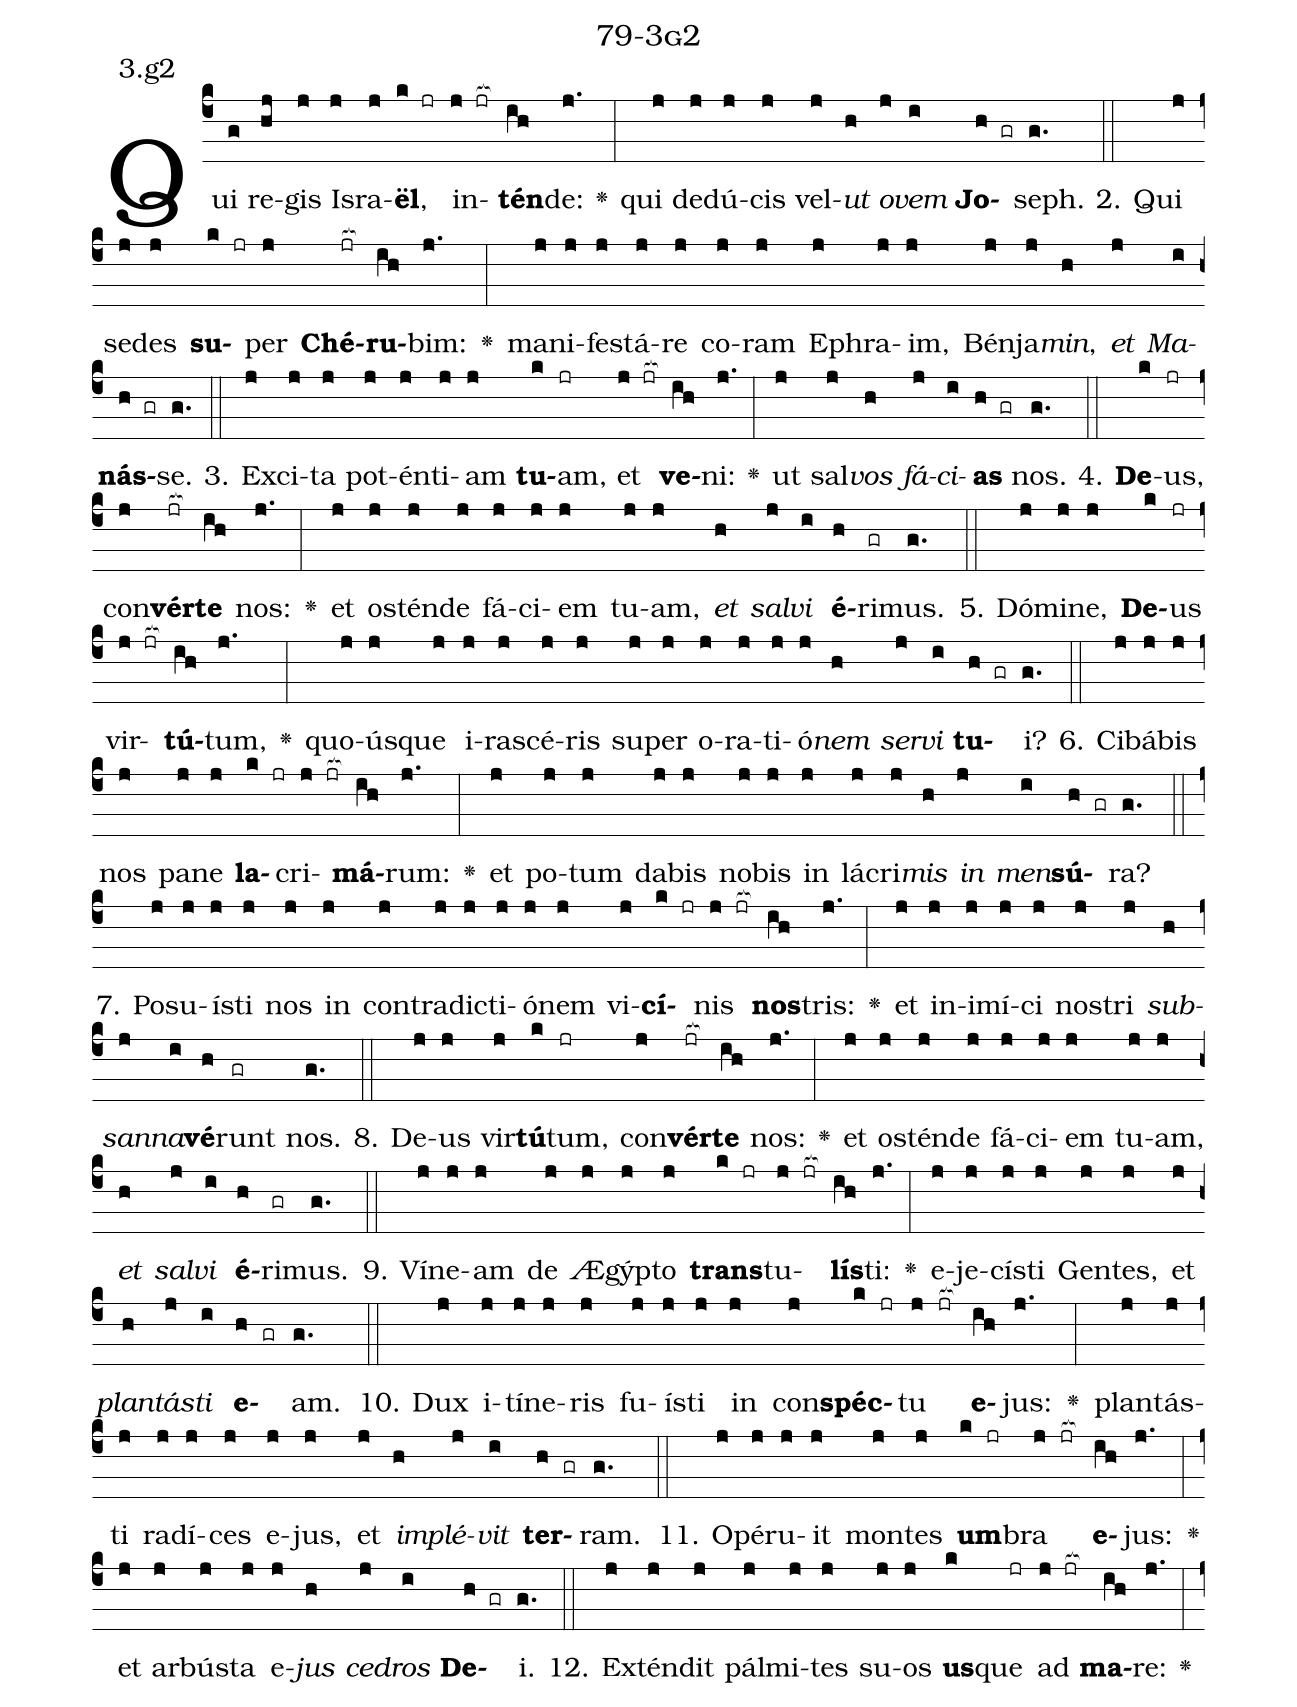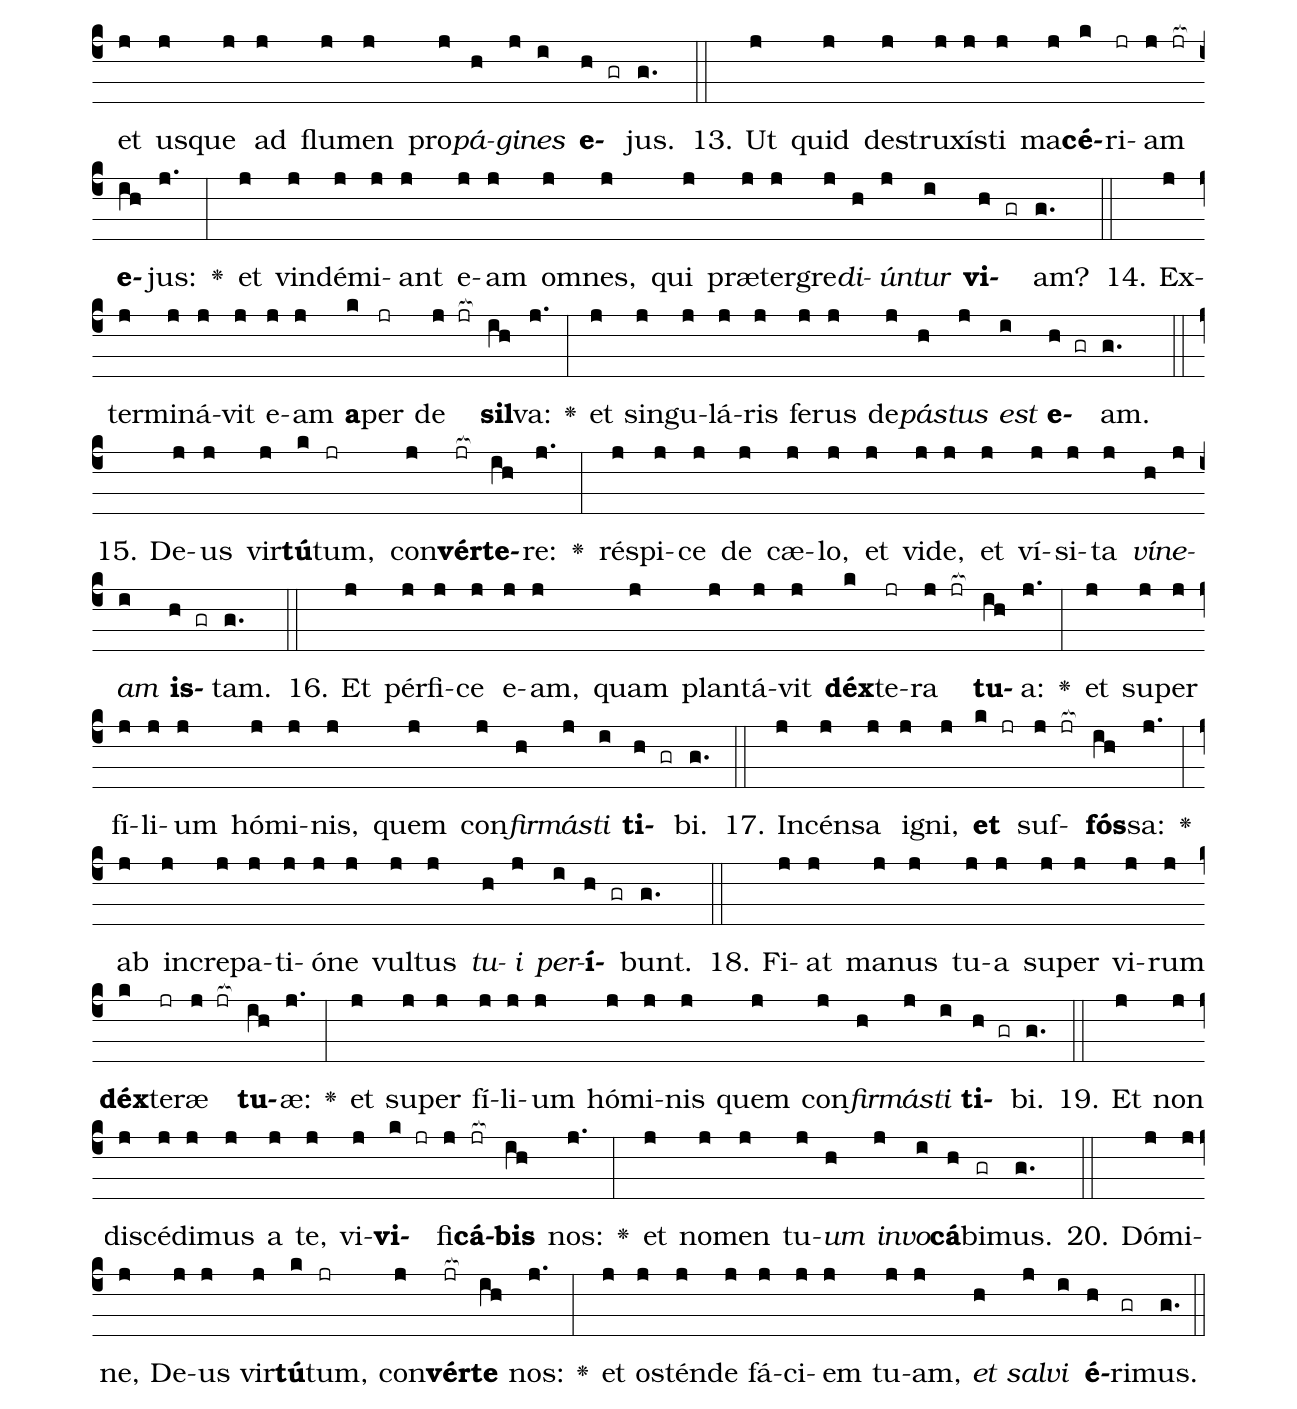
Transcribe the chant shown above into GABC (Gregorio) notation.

name: 79-3g2;
annotation: 3.g2;
%%
(c4)Qui(g) re(hj)gis(j) Is(j)ra(j)<b>ël</b>,(k jr) in(j jr[ocb:1{])<b>tén</b>(ih[ocb:0}])de:(j.) <v>\greheightstar</v>(:) qui(j) de(j)dú(j)cis(j) vel(j)<i>ut</i>(h) <i>o</i>(j)<i>vem</i>(i) <b>Jo</b>(h gr)seph.(g.) (::)
2. Qui(j) se(j)des(j) <b>su</b>(k jr)per(j) <b>Ché</b>(jr[ocb:1{])<b>ru</b>(ih[ocb:0}])bim:(j.) <v>\greheightstar</v>(:) ma(j)ni(j)fes(j)tá(j)re(j) co(j)ram(j) E(j)phra(j)im,(j) Bén(j)ja(j)<i>min</i>,(h) <i>et</i>(j) <i>Ma</i>(i)<b>nás</b>(h gr)se.(g.) (::)
3. Ex(j)ci(j)ta(j) pot(j)én(j)ti(j)am(j) <b>tu</b>(k)am,(jr) et(j jr[ocb:1{]) <b>ve</b>(ih[ocb:0}])ni:(j.) <v>\greheightstar</v>(:) ut(j) sal(j)<i>vos</i>(h) <i>fá</i>(j)<i>ci</i>(i)<b>as</b>(h gr) nos.(g.) (::)
4. <b>De</b>(k)us,(jr) con(j)<b>vér</b>(jr[ocb:1{])<b>te</b>(ih[ocb:0}]) nos:(j.) <v>\greheightstar</v>(:) et(j) os(j)tén(j)de(j) fá(j)ci(j)em(j) tu(j)am,(j) <i>et</i>(h) <i>sal</i>(j)<i>vi</i>(i) <b>é</b>(h)ri(gr)mus.(g.) (::)
5. Dó(j)mi(j)ne,(j) <b>De</b>(k)us(jr) vir(j jr[ocb:1{])<b>tú</b>(ih[ocb:0}])tum,(j.) <v>\greheightstar</v>(:) quo(j)ús(j)que(j) i(j)ra(j)scé(j)ris(j) su(j)per(j) o(j)ra(j)ti(j)ó(j)<i>nem</i>(h) <i>ser</i>(j)<i>vi</i>(i) <b>tu</b>(h gr)i?(g.) (::)
6. Ci(j)bá(j)bis(j) nos(j) pa(j)ne(j) <b>la</b>(k jr)cri(j jr[ocb:1{])<b>má</b>(ih[ocb:0}])rum:(j.) <v>\greheightstar</v>(:) et(j) po(j)tum(j) da(j)bis(j) no(j)bis(j) in(j) lá(j)cri(j)<i>mis</i>(h) <i>in</i>(j) <i>men</i>(i)<b>sú</b>(h gr)ra?(g.) (::)
7. Po(j)su(j)ís(j)ti(j) nos(j) in(j) con(j)tra(j)dic(j)ti(j)ó(j)nem(j) vi(j)<b>cí</b>(k jr)nis(j jr[ocb:1{]) <b>nos</b>(ih[ocb:0}])tris:(j.) <v>\greheightstar</v>(:) et(j) in(j)i(j)mí(j)ci(j) nos(j)tri(j) <i>sub</i>(h)<i>san</i>(j)<i>na</i>(i)<b>vé</b>(h)runt(gr) nos.(g.) (::)
8. De(j)us(j) vir(j)<b>tú</b>(k)tum,(jr) con(j)<b>vér</b>(jr[ocb:1{])<b>te</b>(ih[ocb:0}]) nos:(j.) <v>\greheightstar</v>(:) et(j) os(j)tén(j)de(j) fá(j)ci(j)em(j) tu(j)am,(j) <i>et</i>(h) <i>sal</i>(j)<i>vi</i>(i) <b>é</b>(h)ri(gr)mus.(g.) (::)
9. Ví(j)ne(j)am(j) de(j) Æ(j)gýp(j)to(j) <b>trans</b>(k jr)tu(j jr[ocb:1{])<b>lís</b>(ih[ocb:0}])ti:(j.) <v>\greheightstar</v>(:) e(j)je(j)cís(j)ti(j) Gen(j)tes,(j) et(j) <i>plan</i>(h)<i>tás</i>(j)<i>ti</i>(i) <b>e</b>(h gr)am.(g.) (::)
10. Dux(j) i(j)tí(j)ne(j)ris(j) fu(j)ís(j)ti(j) in(j) con(j)<b>spéc</b>(k jr)tu(j jr[ocb:1{]) <b>e</b>(ih[ocb:0}])jus:(j.) <v>\greheightstar</v>(:) plan(j)tás(j)ti(j) ra(j)dí(j)ces(j) e(j)jus,(j) et(j) <i>im</i>(h)<i>plé</i>(j)<i>vit</i>(i) <b>ter</b>(h gr)ram.(g.) (::)
11. O(j)pé(j)ru(j)it(j) mon(j)tes(j) <b>um</b>(k jr)bra(j jr[ocb:1{]) <b>e</b>(ih[ocb:0}])jus:(j.) <v>\greheightstar</v>(:) et(j) ar(j)bús(j)ta(j) e(j)<i>jus</i>(h) <i>ce</i>(j)<i>dros</i>(i) <b>De</b>(h gr)i.(g.) (::)
12. Ex(j)tén(j)dit(j) pál(j)mi(j)tes(j) su(j)os(j) <b>us</b>(k)que(jr) ad(j jr[ocb:1{]) <b>ma</b>(ih[ocb:0}])re:(j.) <v>\greheightstar</v>(:) et(j) us(j)que(j) ad(j) flu(j)men(j) pro(j)<i>pá</i>(h)<i>gi</i>(j)<i>nes</i>(i) <b>e</b>(h gr)jus.(g.) (::)
13. Ut(j) quid(j) de(j)stru(j)xís(j)ti(j) ma(j)<b>cé</b>(k)ri(jr)am(j jr[ocb:1{]) <b>e</b>(ih[ocb:0}])jus:(j.) <v>\greheightstar</v>(:) et(j) vin(j)dé(j)mi(j)ant(j) e(j)am(j) om(j)nes,(j) qui(j) præ(j)ter(j)gre(j)<i>di</i>(h)<i>ún</i>(j)<i>tur</i>(i) <b>vi</b>(h gr)am?(g.) (::)
14. Ex(j)ter(j)mi(j)ná(j)vit(j) e(j)am(j) <b>a</b>(k)per(jr) de(j jr[ocb:1{]) <b>sil</b>(ih[ocb:0}])va:(j.) <v>\greheightstar</v>(:) et(j) sin(j)gu(j)lá(j)ris(j) fe(j)rus(j) de(j)<i>pás</i>(h)<i>tus</i>(j) <i>est</i>(i) <b>e</b>(h gr)am.(g.) (::)
15. De(j)us(j) vir(j)<b>tú</b>(k)tum,(jr) con(j)<b>vér</b>(jr[ocb:1{])<b>te</b>(ih[ocb:0}])re:(j.) <v>\greheightstar</v>(:) ré(j)spi(j)ce(j) de(j) cæ(j)lo,(j) et(j) vi(j)de,(j) et(j) ví(j)si(j)ta(j) <i>ví</i>(h)<i>ne</i>(j)<i>am</i>(i) <b>is</b>(h gr)tam.(g.) (::)
16. Et(j) pér(j)fi(j)ce(j) e(j)am,(j) quam(j) plan(j)tá(j)vit(j) <b>déx</b>(k)te(jr)ra(j jr[ocb:1{]) <b>tu</b>(ih[ocb:0}])a:(j.) <v>\greheightstar</v>(:) et(j) su(j)per(j) fí(j)li(j)um(j) hó(j)mi(j)nis,(j) quem(j) con(j)<i>fir</i>(h)<i>más</i>(j)<i>ti</i>(i) <b>ti</b>(h gr)bi.(g.) (::)
17. In(j)cén(j)sa(j) i(j)gni,(j) <b>et</b>(k jr) suf(j jr[ocb:1{])<b>fós</b>(ih[ocb:0}])sa:(j.) <v>\greheightstar</v>(:) ab(j) in(j)cre(j)pa(j)ti(j)ó(j)ne(j) vul(j)tus(j) <i>tu</i>(h)<i>i</i>(j) <i>per</i>(i)<b>í</b>(h gr)bunt.(g.) (::)
18. Fi(j)at(j) ma(j)nus(j) tu(j)a(j) su(j)per(j) vi(j)rum(j) <b>déx</b>(k)te(jr)ræ(j jr[ocb:1{]) <b>tu</b>(ih[ocb:0}])æ:(j.) <v>\greheightstar</v>(:) et(j) su(j)per(j) fí(j)li(j)um(j) hó(j)mi(j)nis(j) quem(j) con(j)<i>fir</i>(h)<i>más</i>(j)<i>ti</i>(i) <b>ti</b>(h gr)bi.(g.) (::)
19. Et(j) non(j) di(j)scé(j)di(j)mus(j) a(j) te,(j) vi(j)<b>vi</b>(k jr)fi(j)<b>cá</b>(jr[ocb:1{])<b>bis</b>(ih[ocb:0}]) nos:(j.) <v>\greheightstar</v>(:) et(j) no(j)men(j) tu(j)<i>um</i>(h) <i>in</i>(j)<i>vo</i>(i)<b>cá</b>(h)bi(gr)mus.(g.) (::)
20. Dó(j)mi(j)ne,(j) De(j)us(j) vir(j)<b>tú</b>(k)tum,(jr) con(j)<b>vér</b>(jr[ocb:1{])<b>te</b>(ih[ocb:0}]) nos:(j.) <v>\greheightstar</v>(:) et(j) os(j)tén(j)de(j) fá(j)ci(j)em(j) tu(j)am,(j) <i>et</i>(h) <i>sal</i>(j)<i>vi</i>(i) <b>é</b>(h)ri(gr)mus.(g.) (::)
